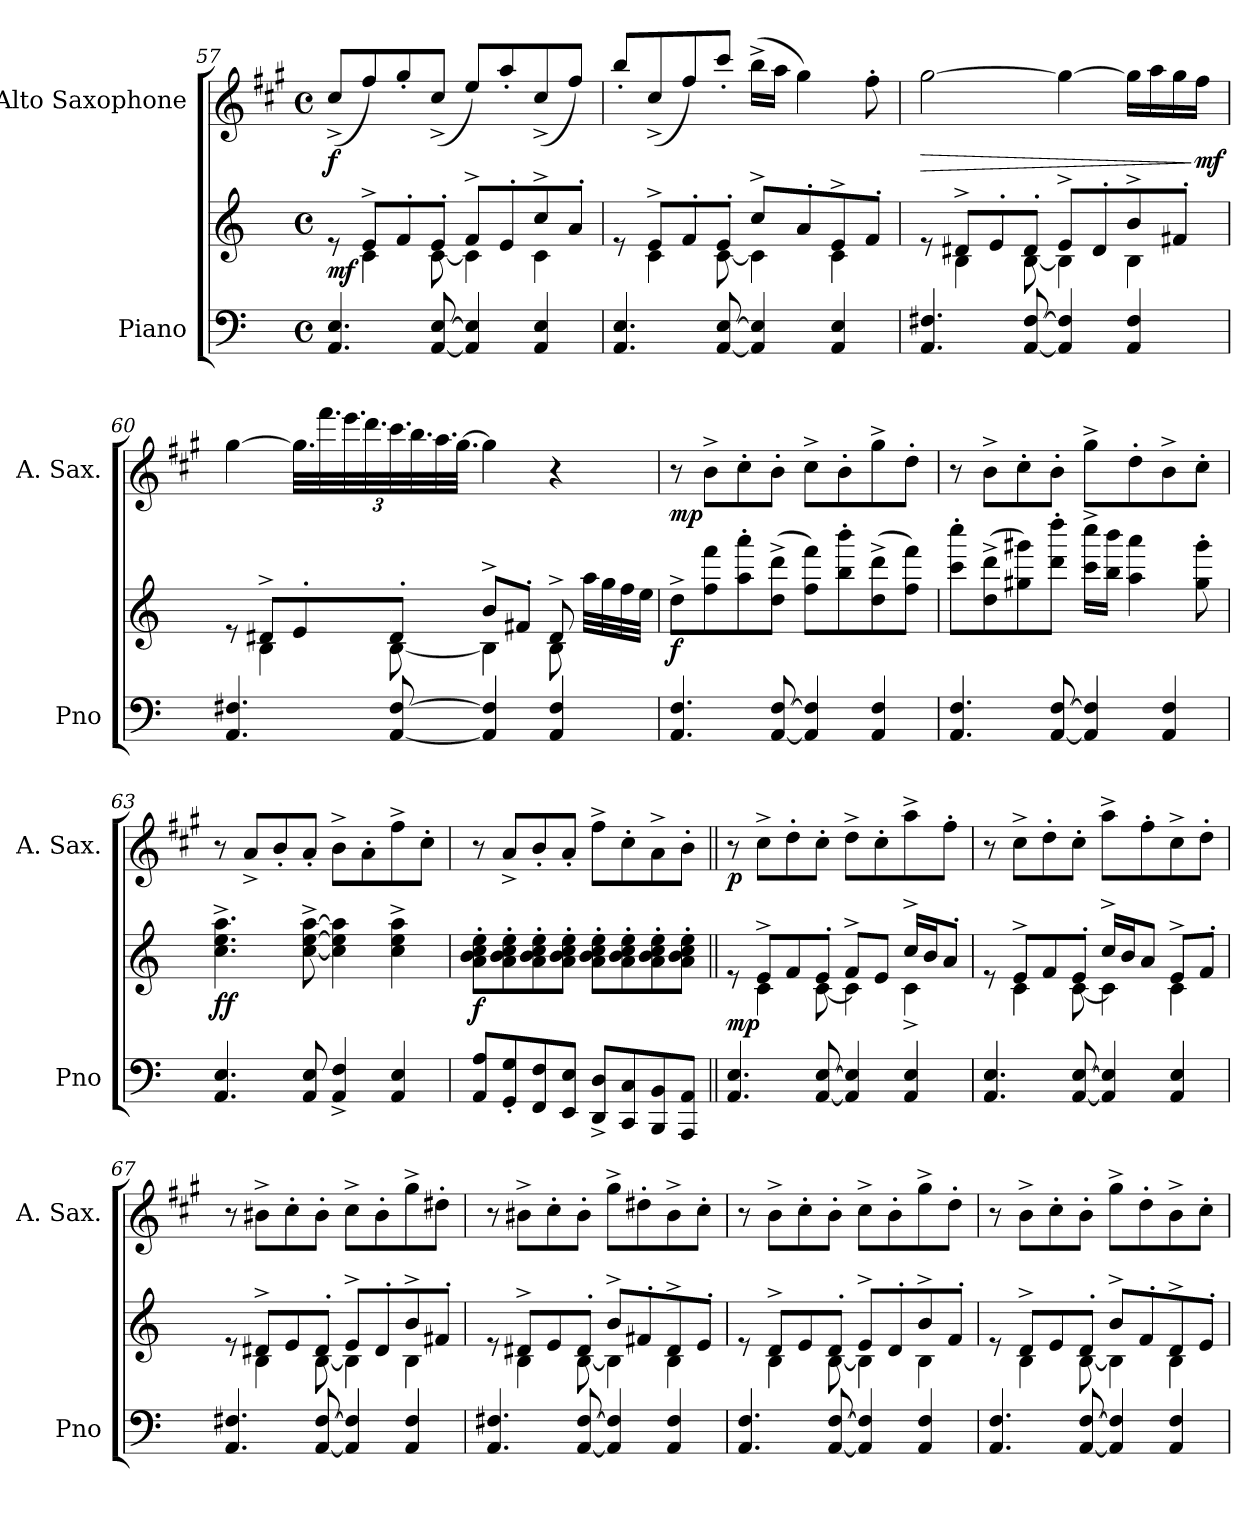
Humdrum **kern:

**kern	**kern	**dynam	**kern	**dynam
*part2	*part2	*part2	*part1	*part1
*staff3	*staff2	*staff2/3	*staff1	*staff1
*I"Piano	*	*	*I"Alto Saxophone	*
*I'Pno	*	*	*I'A. Sax.	*
*clefF4	*clefG2	*	*clefG2	*
*	*	*	*ITrd5c9	*
*k[]	*k[]	*	*k[]	*
*M4/4	*M4/4	*	*M4/4	*
*met(c)	*met(c)	*	*met(c)	*
=57	=57	=57	=57	=57
*	*^	*	*	*
!	!	!	!LO:DY:b	!	!LO:DY:b
4.AA/ 4.E/	8re	8ryy	mf	(8e^/L	f
.	8e^/L	4c\	.	8a/)	.
.	8f'/	.	.	8b'/	.
[8AA/ [8E/	8e'/J	[8c\	.	(8e^/J	.
4AA/] 4E/]	8f^/L	4c\]	.	8g/L)	.
.	8e'/	.	.	8cc'/	.
4AA/ 4E/	8cc^/	4c\	.	(8e^/	.
.	8a'/J	.	.	8a/J)	.
=58	=58	=58	=58	=58	=58
4.AA/ 4.E/	8re	8ryy	.	8dd'/L	.
.	8e^/L	4c\	.	(8e^/	.
.	8f'/	.	.	8a/)	.
[8AA/ [8E/	8e'/J	[8c\	.	8ee'/J	.
4AA/] 4E/]	8cc^/L	4c\]	.	(16dd^\LL	.
.	.	.	.	16cc\JJ	.
.	8a'/	.	.	4b\)	.
4AA/ 4E/	8e^/	4c\	.	.	.
.	8f'/J	.	.	8a'\	.
=59	=59	=59	=59	=59	=59
!	!	!	!	!	!LO:HP:b
4.AA/ 4.F#X/	8re	8ryy	.	[2b\	>
.	8d#X^/L	4B\	.	.	.
.	8e'/	.	.	.	.
[8AA/ [8F#/	8d#'/J	[8B\	.	.	.
4AA/] 4F#/]	8e^/L	4B\]	.	4b\_	.
.	8d#'/	.	.	.	.
4AA/ 4F#/	8b^/	4B\	.	16b\LL]	.
.	.	.	.	16cc\	.
.	8f#X'/J	.	.	16b\	.
!	!	!	!	!	!LO:DY:n=1:b
.	.	.	.	16a\JJ	] mf
!!LO:PB:g=z
=60	=60	=60	=60	=60	=60
4.AA/ 4.F#X/	8re	8ryy	.	[4b\	.
.	8d#X^/L	4B\	.	.	.
*	*	*	*	*Xbrackettup	*
.	8e'/	.	.	48.b\LLL]	.
.	.	.	.	48.aa\	.
.	.	.	.	48.gg\	.
.	.	.	.	48.ff\	.
[8AA/ [8F#/	8d#'/J	[8B\	.	48.ee\	.
.	.	.	.	48.dd\	.
.	.	.	.	48.cc\	.
.	.	.	.	[48.b\JJJ	.
4AA/] 4F#/]	8b^/L	4B\]	.	4b\]	.
.	8f#X'/J	.	.	.	.
4AA/ 4F#/	8d#^/	8B\	.	4r	.
.	32aa\LLL	8ryy	.	.	.
.	32gg\	.	.	.	.
.	32ff\	.	.	.	.
.	32ee\JJJ	.	.	.	.
*	*v	*v	*	*	*
=61	=61	=61	=61	=61
!	!	!LO:DY:b	!	!LO:DY:b
4.AA/ 4.F/	8dd^\L	f	8r	mp
.	8ff\ 8fff\	.	8d^\L	.
.	8aa\' 8aaa\'	.	8e'\	.
[8AA/ [8F/	(8dd\^ 8ddd\^J	.	8d'\J	.
4AA/] 4F/]	8ff\ 8fff\L)	.	8e^\L	.
.	8bb\' 8bbb\'	.	8d'\	.
4AA/ 4F/	(>8dd\^ 8ddd\^	.	8b^\	.
.	8ff\ 8fff\J)	.	8f'\J	.
=62	=62	=62	=62	=62
4.AA/ 4.F/	8ccc\' 8cccc\'L	.	8r	.
.	(>8dd\^ 8ddd\^	.	8d^\L	.
.	8gg#X\ 8ggg#X\)	.	8e'\	.
[8AA/ [8F/	8ddd\' 8dddd\'J	.	8d'\J	.
4AA/] 4F/]	16ccc\^ 16cccc\^LL	.	8b^\L	.
.	16bb\ 16bbb\JJ	.	.	.
.	4aa\ 4aaa\	.	8f'\	.
4AA/ 4F/	.	.	8d^\	.
.	8gg#\' 8ggg#\'	.	8e'\J	.
!!LO:LB:g=z
=63	=63	=63	=63	=63
!	!	!LO:DY:b	!	!
4.AA/ 4.E/	4.cc\^ 4.ee\^ 4.aa\^	ff	8r	.
.	.	.	8c^/L	.
.	.	.	8d'/	.
8AA/ 8E/	[8cc\^ [8ee\^ [8aa\^	.	8c'/J	.
4AA/^ 4F/^	4cc\] 4ee\] 4aa\]	.	8d^\L	.
.	.	.	8c'\	.
4AA/ 4E/	4cc\^ 4ee\^ 4aa\^	.	8a^\	.
.	.	.	8e'\J	.
=64	=64	=64	=64	=64
!	!	!LO:DY:b	!	!
8AA/ 8A/L	8a\' 8b\' 8cc\' 8ee\'L	f	8r	.
8GG/' 8G/'	8a\' 8b\' 8cc\' 8ee\'	.	8c^/L	.
8FF/ 8F/	8a\' 8b\' 8cc\' 8ee\'	.	8d'/	.
8EE/ 8E/J	8a\' 8b\' 8cc\' 8ee\'J	.	8c'/J	.
8DD/^ 8D/^L	8a\' 8b\' 8cc\' 8ee\'L	.	8a^\L	.
8CC/ 8C/	8a\' 8b\' 8cc\' 8ee\'	.	8e'\	.
8BBB/ 8BB/	8a\' 8b\' 8cc\' 8ee\'	.	8c^\	.
8AAA/ 8AA/J	8a\' 8b\' 8cc\' 8ee\'J	.	8d'\J	.
=65||	=65||	=65||	=65||	=65||
*	*^	*	*	*
!	!	!	!LO:DY:b	!	!LO:DY:b
4.AA/ 4.E/	8re	8ryy	mp	8r	p
.	8e^/L	4c\	.	8e^\L	.
.	8f/	.	.	8f'\	.
[8AA/ [8E/	8e'/J	[8c\	.	8e'\J	.
4AA/] 4E/]	8f^/L	4c\]	.	8f^\L	.
.	8e/J	.	.	8e'\	.
4AA/ 4E/	16cc^/LL	4c^\	.	8cc^\	.
.	16b/J	.	.	.	.
.	8a'/J	.	.	8a'\J	.
=66	=66	=66	=66	=66	=66
4.AA/ 4.E/	8re	8ryy	.	8r	.
.	8e^/L	4c\	.	8e^\L	.
.	8f/	.	.	8f'\	.
[8AA/ [8E/	8e'/J	[8c\	.	8e'\J	.
4AA/] 4E/]	16cc^/LL	4c\]	.	8cc^\L	.
.	16b/J	.	.	.	.
.	8a/J	.	.	8a'\	.
4AA/ 4E/	8e^/L	4c\	.	8e^\	.
.	8f'/J	.	.	8f'\J	.
!!LO:LB:g=z
=67	=67	=67	=67	=67	=67
4.AA/ 4.F#X/	8re	8ryy	.	8r	.
.	8d#X^/L	4B\	.	8d#X^\L	.
.	8e/	.	.	8e'\	.
[8AA/ [8F#/	8d#'/J	[8B\	.	8d#'\J	.
4AA/] 4F#/]	8e^/L	4B\]	.	8e^\L	.
.	8d#'/	.	.	8d#'\	.
4AA/ 4F#/	8b^/	4B\	.	8b^\	.
.	8f#X'/J	.	.	8f#X'\J	.
=68	=68	=68	=68	=68	=68
4.AA/ 4.F#X/	8re	8ryy	.	8r	.
.	8d#X^/L	4B\	.	8d#X^\L	.
.	8e/	.	.	8e'\	.
[8AA/ [8F#/	8d#'/J	[8B\	.	8d#'\J	.
4AA/] 4F#/]	8b^/L	4B\]	.	8b^\L	.
.	8f#X'/	.	.	8f#X'\	.
4AA/ 4F#/	8d#^/	4B\	.	8d#^\	.
.	8e'/J	.	.	8e'\J	.
=69	=69	=69	=69	=69	=69
4.AA/ 4.F/	8re	8ryy	.	8r	.
.	8d^/L	4B\	.	8d^\L	.
.	8e/	.	.	8e'\	.
[8AA/ [8F/	8d'/J	[8B\	.	8d'\J	.
4AA/] 4F/]	8e^/L	4B\]	.	8e^\L	.
.	8d'/	.	.	8d'\	.
4AA/ 4F/	8b^/	4B\	.	8b^\	.
.	8f'/J	.	.	8f'\J	.
=70	=70	=70	=70	=70	=70
4.AA/ 4.F/	8re	8ryy	.	8r	.
.	8d^/L	4B\	.	8d^\L	.
.	8e/	.	.	8e'\	.
[8AA/ [8F/	8d'/J	[8B\	.	8d'\J	.
4AA/] 4F/]	8b^/L	4B\]	.	8b^\L	.
.	8f'/	.	.	8f'\	.
4AA/ 4F/	8d^/	4B\	.	8d^\	.
.	8e'/J	.	.	8e'\J	.
*	*v	*v	*	*	*
=	=	=	=	=
*-	*-	*-	*-	*-
